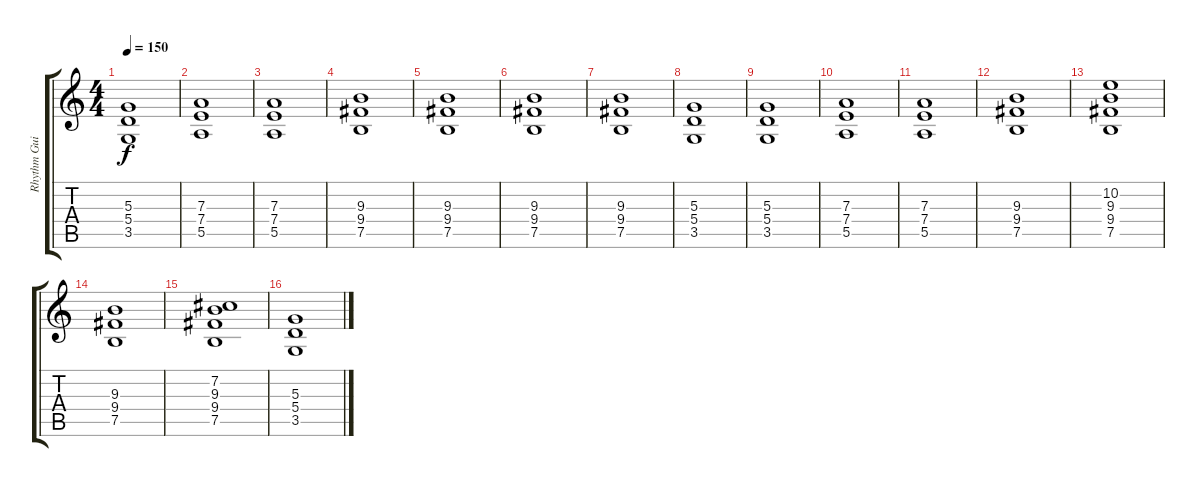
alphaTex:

\track ("Rhythm Guitar" "Rhythm Gui") {instrument distortionguitar}
\staff {score tabs}
\tuning (B3 Gb3 D3 A2 E2 B1) {hide}
\ts (4 4)
\tempo 150
\clef g2
\ks c
(5.3 5.4 3.5).1{dy f} |
(7.3 7.4 5.5).1 |
(7.3 7.4 5.5).1 |
(9.3 9.4 7.5).1 |
(9.3 9.4 7.5).1 |
(9.3 9.4 7.5).1 |
(9.3 9.4 7.5).1 |
(5.3 5.4 3.5).1 |
(5.3 5.4 3.5).1 |
(7.3 7.4 5.5).1 |
(7.3 7.4 5.5).1 |
(9.3 9.4 7.5).1 |
(10.2 9.3 9.4 7.5).1 |
(9.3 9.4 7.5).1 |
(7.2 9.3 9.4 7.5).1 |
(5.3 5.4 3.5).1
